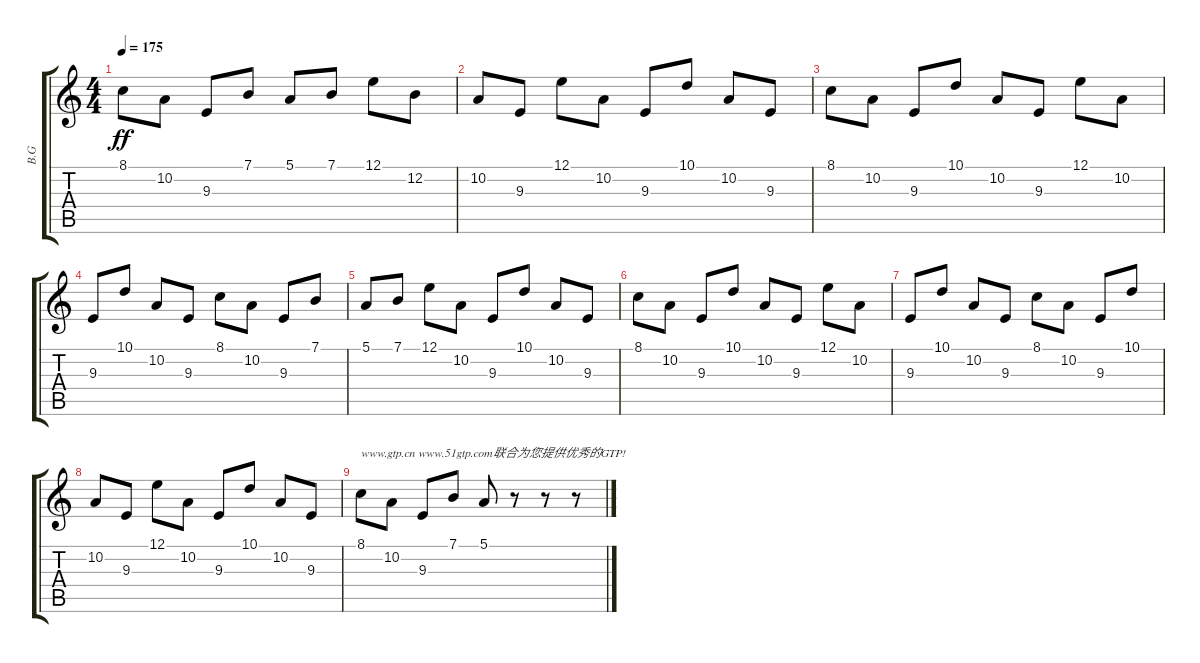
\track ("B.G" "B.G") {instrument harpsichord}
\staff {score tabs}
\tuning (E4 B3 G3 D3 A2 E2) {hide}
\ts (4 4)
\tempo 175
\clef g2
\ks c
8.1.8{dy ff} 10.2.8 9.3.8 7.1.8 5.1.8 7.1.8 12.1.8 12.2.8 |
10.2.8 9.3.8 12.1.8 10.2.8 9.3.8 10.1.8 10.2.8 9.3.8 |
8.1.8 10.2.8 9.3.8 10.1.8 10.2.8 9.3.8 12.1.8 10.2.8 |
9.3.8 10.1.8 10.2.8 9.3.8 8.1.8 10.2.8 9.3.8 7.1.8 |
5.1.8 7.1.8 12.1.8 10.2.8 9.3.8 10.1.8 10.2.8 9.3.8 |
8.1.8 10.2.8 9.3.8 10.1.8 10.2.8 9.3.8 12.1.8 10.2.8 |
9.3.8 10.1.8 10.2.8 9.3.8 8.1.8 10.2.8 9.3.8 10.1.8 |
10.2.8 9.3.8 12.1.8 10.2.8 9.3.8 10.1.8 10.2.8 9.3.8 |
8.1.8{txt "www.gtp.cn www.51gtp.com联合为您提供优秀的GTP!"} 10.2.8 9.3.8 7.1.8 5.1.8 r.8 r.8 r.8
